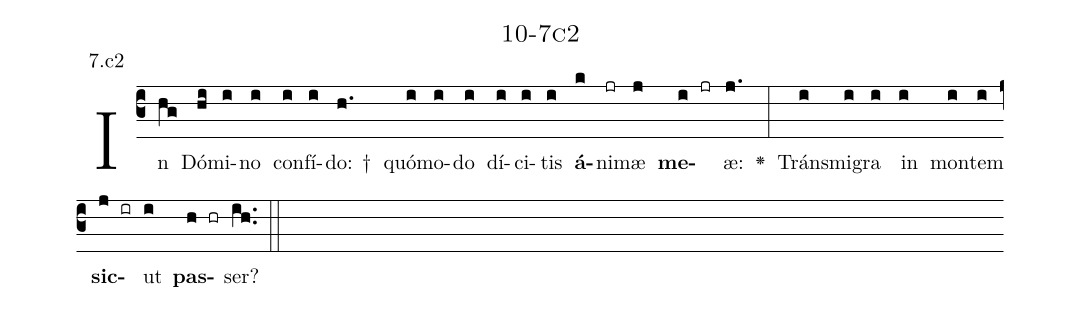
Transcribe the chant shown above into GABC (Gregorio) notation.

name: 10-7c2;
annotation: 7.c2;
%%
(c3)In(hg) Dó(hi)mi(i)no(i) con(i)fí(i)do: †(h.) quó(i)mo(i)do(i) dí(i)ci(i)tis(i) <b>á</b>(k)ni(jr)mæ(j) <b>me</b>(i jr)æ:(j.) <v>\greheightstar</v>(:) Tráns(i)mi(i)gra(i) in(i) mon(i)tem(i) <b>sic</b>(j ir)ut(i) <b>pas</b>(h hr)ser?(ih..) (::)


%E(i) u(i) o(j) u(i) a(h) e.(ih..) (::)
